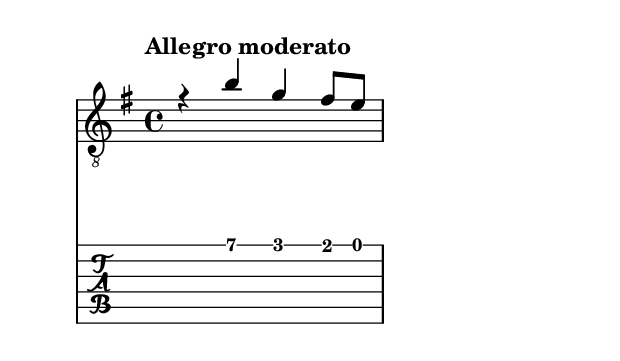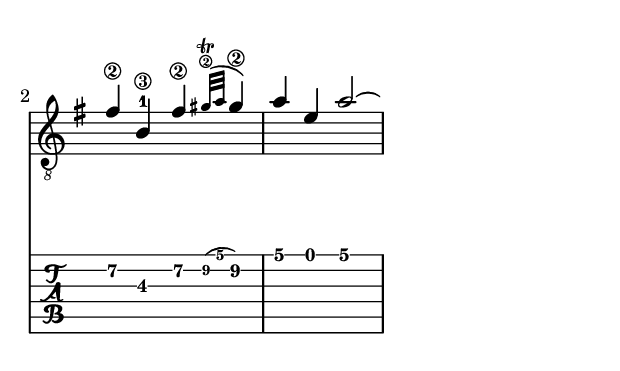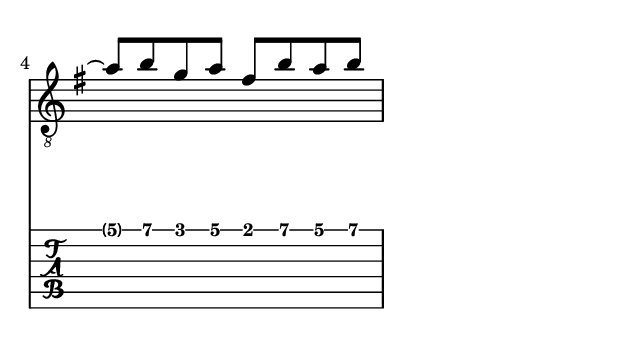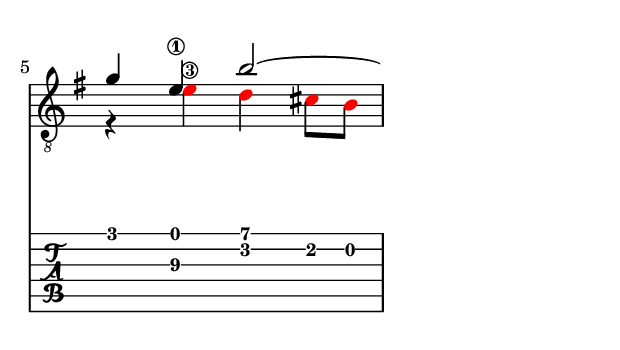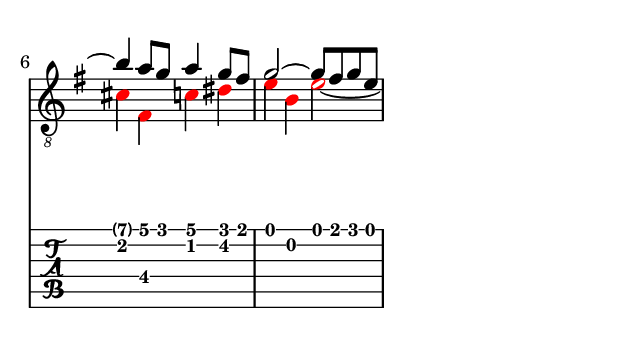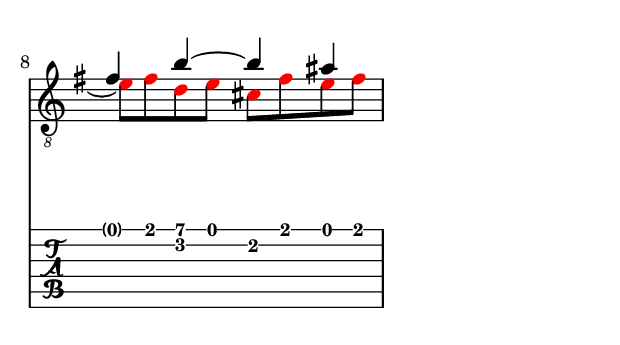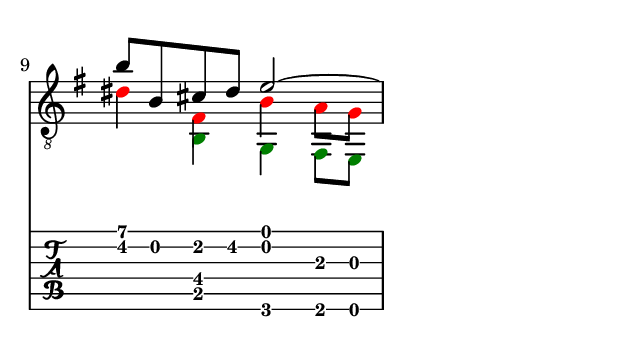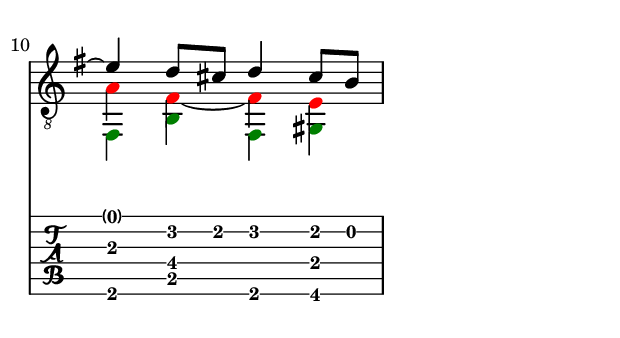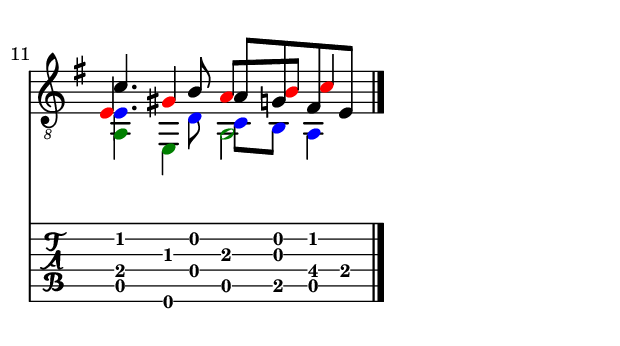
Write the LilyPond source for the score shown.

\version "2.24.0"
\language "italiano"

#(set-default-paper-size "a6")

\paper {
  top-margin = 60
  right-margin = 40
  max-systems-per-page = 1
  print-page-number = false
}

violinoA = \relative do' {
    \voiceOne
    \key mi \minor
    %1
    r4                 si'                  sol                 fad8      mi       |
    \break
    %2
    fad4\2             si,\3-1              fad'\2                \grace sold32\2 \trill (\grace la sold4\2) |
    %3
    la4                mi                   la2~                                   |
    \break
    %4
    la8      si        sol        la        fad        si       la        si       |
    \break
    %5
    sol4               mi\1                 si'2~                                  |
    %6
    si4                la8        sol       la4                 sol8      fad      |
    %7
    sol2~                                   sol8       fad      sol       mi       |
    %8
    fad4               si~                  si                  lad                |
    \break
    %9
    si8      si,       dod        red       mi2~                                   |
    %10
    mi4                re8        dod       re4                 dod8      si       |
    %11
    do4.                          si8       
    \once \override NoteColumn.force-hshift = #1
    la         sol      fad       mi       |
}

violinoB = \relative do' {
    \voiceTwo
    \override NoteHead.color = #red
    \key mi \minor
    %1
    s1                                                                             |
    %2
    s1                                                                             |
    %3
    s1                                                                             |
    %4
    s1                                                                             |
    %5
    r4                 
    \once \override NoteColumn.force-hshift = #1
    mi4\3                re                  dod8      si       |
    %6
    dod4               fad,                 do'                 red                |
    %7
    mi                 si                   mi2~                                   |
    %8
    mi8      fad       re         mi        dod        fad      mi        fad      |
    %9
    red4               fad,                 si                  la8       sol      |
    %10
    la4                fad4~                fad                 mi                 |
    %11
    \stemUp
    \once \override NoteColumn.force-hshift = #-1
    mi                 sold                 la8
    \once \override NoteColumn.force-hshift = #1
    si       
    \once \override NoteColumn.force-hshift = #1
    do4                |
}

bassi = \relative do {
    \voiceFour
    \override NoteHead.color = #darkgreen
    \shiftOff
    \key mi \minor
    \stemDown
    %1
    s1                                                                             |
    %2
    s1                                                                             |
    %3
    s1                                                                             |
    %4
    s1                                                                             |
    %5
    s1                                                                             |
    %6
    s1                                                                             |
    %7
    s1                                                                             |
    %8
    s1                                                                             |
    %9
    s4                si                     sol                fad8       mi      |
    %10
    fad4              si                     fad                sold               |
    %11
    la                mi                     la2~                                  |
}

viola = \relative do {
    \voiceThree
    \override NoteHead.color = #blue
    \shiftOff
    \key mi \minor
    \stemDown
    %1
    s1                                                                             |
    %2
    s1                                                                             |
    %3
    s1                                                                             |
    %4
    s1                                                                             |
    %5
    s1                                                                             |
    %6
    s1                                                                             |
    %7
    s1                                                                             |
    %8
    s1                                                                             |
    %9
    s1                                                                             |
    %10
    s1                                                                             |
    %11
    mi4.                          re8         
    \once \override NoteColumn.force-hshift = #1
    do
    si       la4              |
}

allegro_moderato = {
  <<
  \violinoA
  \new Voice \violinoB
  \new Voice \viola
  \new Voice \bassi
  >>
}

\book {
  \header {
    title = ""
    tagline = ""
  }
  \score {
    <<
      \new Staff = "main" \with {
        \clef "treble_8"
        \consists Merge_rests_engraver
      } \relative {
        \tempo \markup "Allegro moderato"
        \allegro_moderato
        \bar "|."
      }
      \new TabStaff \relative {
      <<
        \new TabVoice = "one" \violinoA
        \new TabVoice = "two" \violinoB
        \new TabVoice = "three" \viola
        \new TabVoice = "four" \bassi
      >>
      }
    >>
  }
}